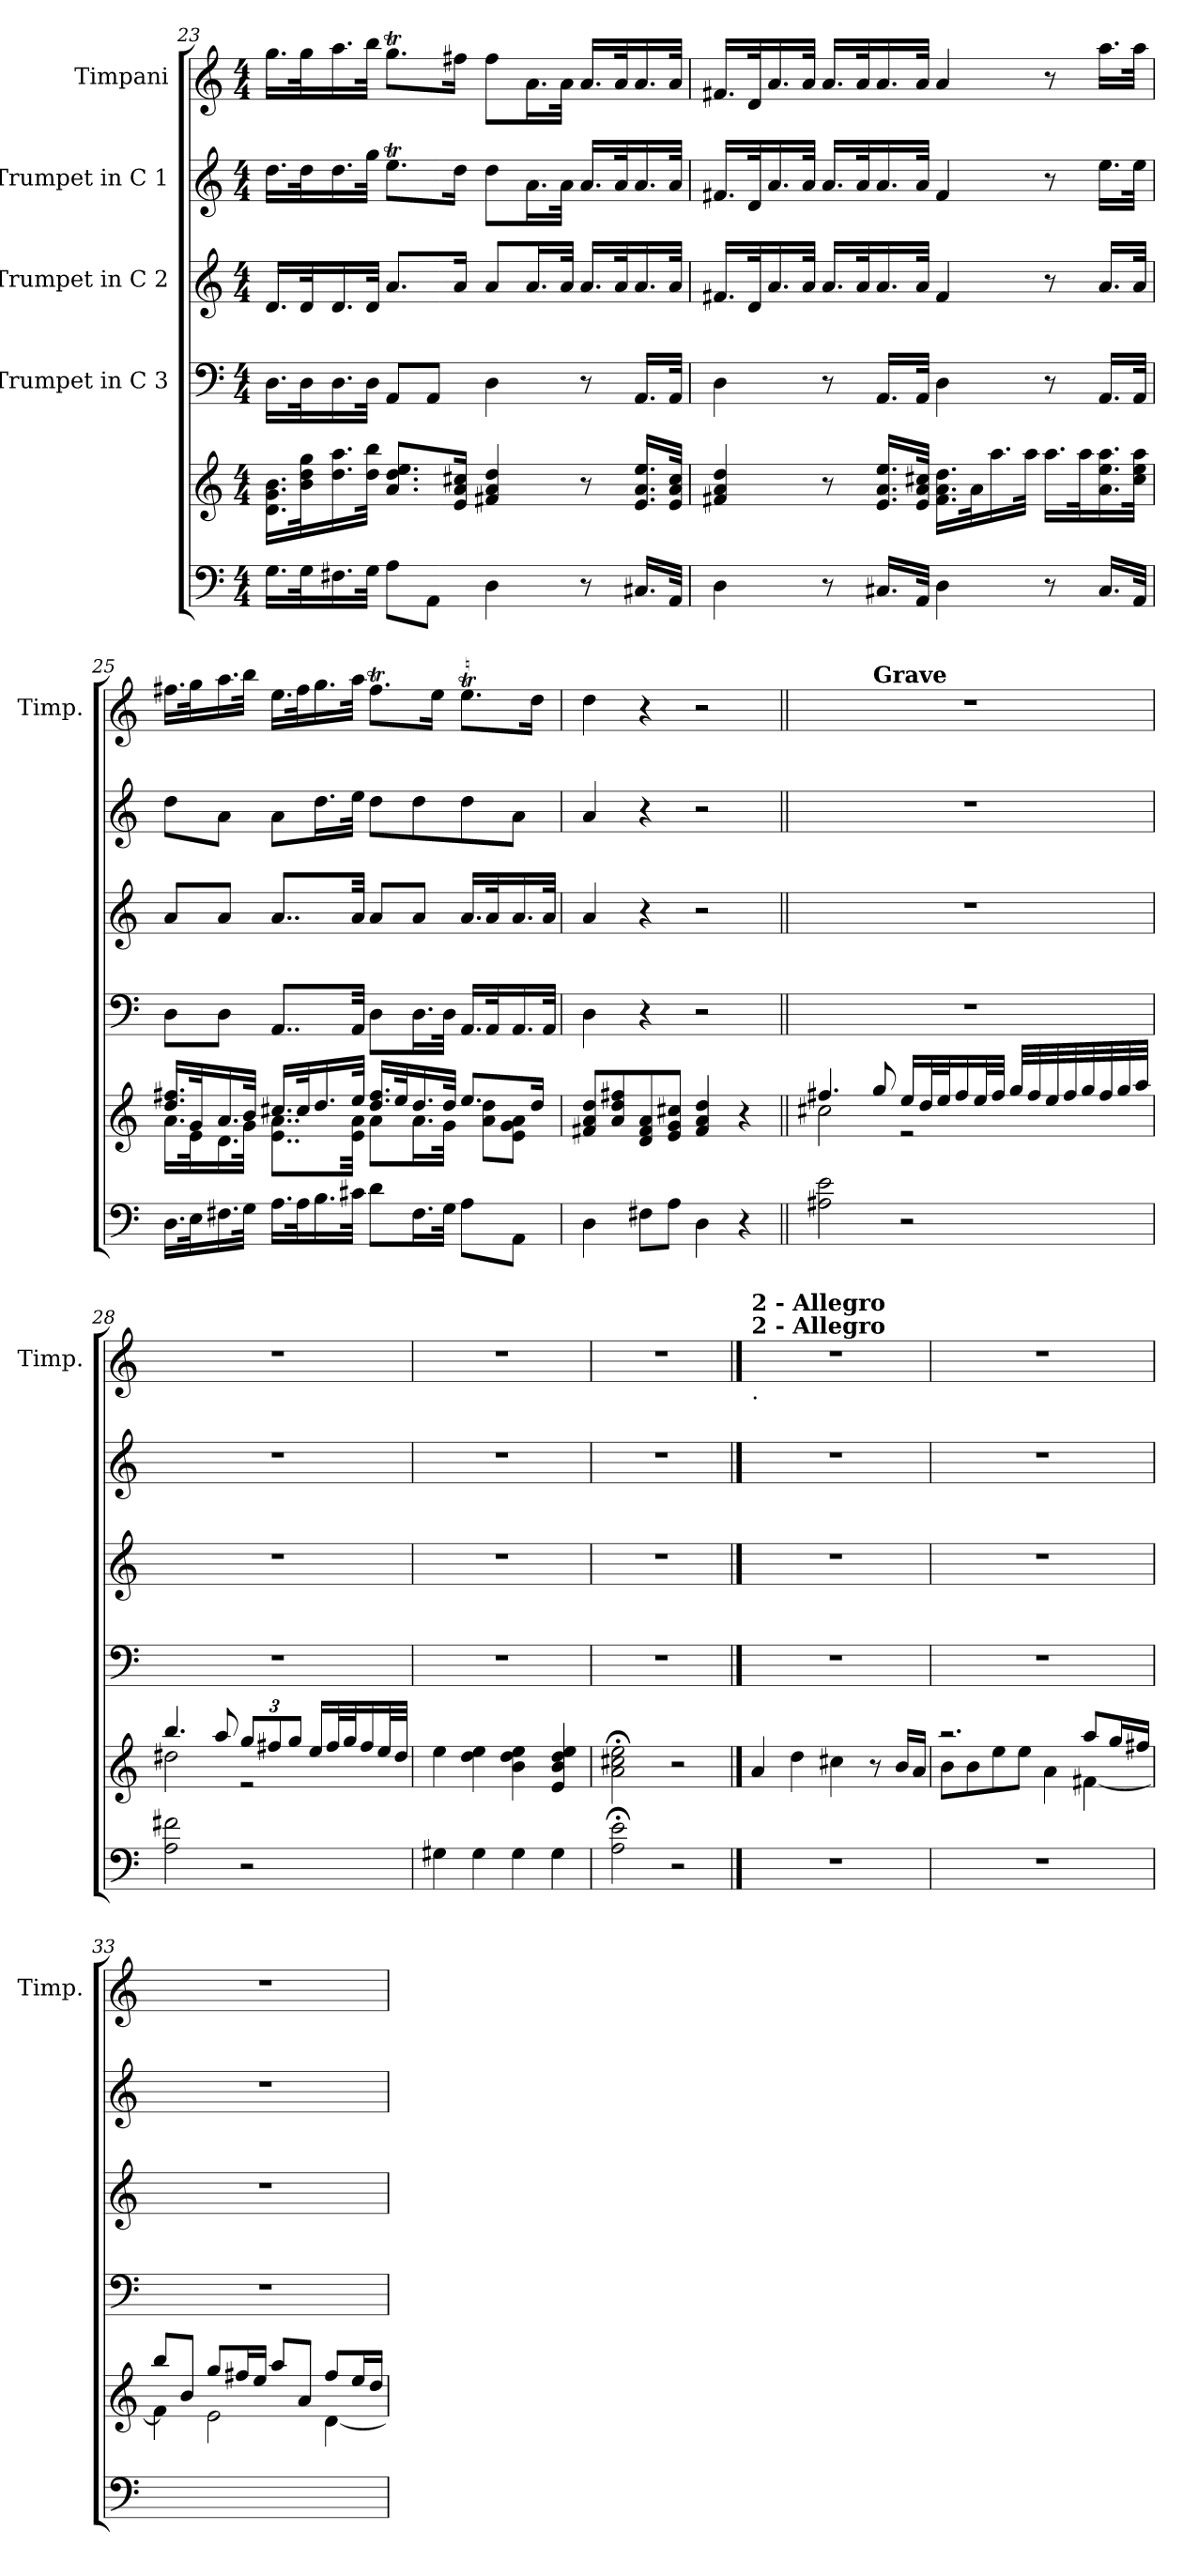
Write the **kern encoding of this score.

**kern	**kern	**kern	**kern	**kern	**kern
*part5	*part5	*part4	*part3	*part2	*part1
*staff6	*staff5	*staff4	*staff3	*staff2	*staff1
*	*	*I"Trumpet in C 3	*I"Trumpet in C 2	*I"Trumpet in C 1	*I"Timpani
*	*	*	*	*	*I'Timp.
*clefF4	*clefG2	*clefF4	*clefG2	*clefG2	*clefG2
*M4/4	*M4/4	*M4/4	*M4/4	*M4/4	*M4/4
=23	=23	=23	=23	=23	=23
16.G\LL	16.d\ 16.g\ 16.b\LL	16.D\LL	16.d/LL	16.dd\LL	16.gg\LL
32G\k	32b\ 32dd\ 32gg\k	32D\k	32d/k	32dd\k	32gg\k
16.F#\	16.dd\ 16.aa\	16.D\	16.d/	16.dd\	16.aa\
32G\JJk	32dd\ 32bb\JJk	32D\JJk	32d/JJk	32gg\JJk	32bb\JJk
8A\L	8.a/ 8.dd/ 8.ee/L	8AA/L	8.a/L	8.eet\L	8.ggT\L
8AA\J	.	8AA/J	.	.	.
.	16e/ 16a/ 16cc#/Jk	.	16a/Jk	16dd\Jk	16ff#\Jk
4D\	4f#/ 4a/ 4dd/	4D\	8a/L	8dd\L	8ff#\L
.	.	.	16.a/L	16.a\L	16.a\L
.	.	.	32a/JJk	32a\JJk	32a\JJk
8r	8r	8r	16.a/LL	16.a/LL	16.a/LL
.	.	.	32a/k	32a/k	32a/k
16.C#/LL	16.e/ 16.a/ 16.ee/LL	16.AA/LL	16.a/	16.a/	16.a/
32AA/JJk	32e/ 32a/ 32cc#/JJk	32AA/JJk	32a/JJk	32a/JJk	32a/JJk
!!LO:PB:g=z
=24	=24	=24	=24	=24	=24
4D\	4f#/ 4a/ 4dd/	4D\	16.f#/LL	16.f#/LL	16.f#/LL
.	.	.	32d/k	32d/k	32d/k
.	.	.	16.a/	16.a/	16.a/
.	.	.	32a/JJk	32a/JJk	32a/JJk
8r	8r	8r	16.a/LL	16.a/LL	16.a/LL
.	.	.	32a/k	32a/k	32a/k
16.C#/LL	16.e/ 16.a/ 16.ee/LL	16.AA/LL	16.a/	16.a/	16.a/
32AA/JJk	32e/ 32a/ 32cc#/JJk	32AA/JJk	32a/JJk	32a/JJk	32a/JJk
4D\	16.f#\ 16.a\ 16.dd\LL	4D\	4f#/	4f#/	4a/
.	32a\k	.	.	.	.
.	16.aa\	.	.	.	.
.	32aa\JJk	.	.	.	.
8r	16.aa\LL	8r	8r	8r	8r
.	32aa\k	.	.	.	.
16.C#/LL	16.a\ 16.ee\ 16.aa\	16.AA/LL	16.a/LL	16.ee\LL	16.aa\LL
32AA/JJk	32cc#\ 32ee\ 32aa\JJk	32AA/JJk	32a/JJk	32ee\JJk	32aa\JJk
=25	=25	=25	=25	=25	=25
*	*^	*	*	*	*
16.D\LL	16.dd/ 16.ff#/LL	16.a\LL	8D\L	8a/L	8dd\L	16.ff#\LL
32E\k	32g/k	32e\k	.	.	.	32gg\k
16.F#\	16.a/	16.d\	8D\J	8a/J	8a\J	16.aa\
32G\JJk	32b/JJk	32g\JJk	.	.	.	32bb\JJk
16.A\LL	16.cc#/LL	8..e\ 8..a\L	8..AA/L	8..a/L	8a\L	16.ee\LL
32A\k	32cc#/k	.	.	.	.	32ff#\k
16.B\	16.dd/	.	.	.	16.dd\L	16.gg\
32c#\JJk	32ee/JJk	32e\ 32a\Jkk	32AA/Jkk	32a/Jkk	32ee\JJk	32aa\JJk
8d\L	16.dd/ 16.ff#/LL	8a\L	8D\L	8a/L	8dd\L	8.ff#t\L
.	32ee/k	.	.	.	.	.
16.F#\L	16.dd/	16.a\L	16.D\L	8a/J	8dd\	.
.	.	.	.	.	.	16ee\Jk
32G\JJk	32dd/JJk	32g\JJk	32D\JJk	.	.	.
8A\L	8.ee/L	8a\ 8dd\L	16.AA/LL	16.a/LL	8dd\	8.eet\L
.	.	.	32AA/k	32a/k	.	.
8AA\J	.	8e\ 8g\ 8a\J	16.AA/	16.a/	8a\J	.
.	16dd/Jk	.	.	.	.	16dd\Jk
.	.	.	32AA/JJk	32a/JJk	.	.
*	*v	*v	*	*	*	*
=26	=26	=26	=26	=26	=26
4D\	8f#/ 8a/ 8dd/L	4D\	4a/	4a/	4dd\
.	8a/ 8dd/ 8ff#/	.	.	.	.
8F#\L	8d/ 8f#/ 8a/	4r	4r	4r	4r
8A\J	8e/ 8g/ 8cc#/J	.	.	.	.
4D\	4f#/ 4a/ 4dd/	2r	2r	2r	2r
4r	4r	.	.	.	.
=27||	=27||	=27||	=27||	=27||	=27||
*	*^	*	*	*	*
!	!	!	!	!	!	!LO:TX:a:B:t=Grave
*	*	*	*	*	*	*^
2A#\ 2e\	4.ff#/	2cc#\	1r	1r	1r	1r	4.ryy
!	!	!	!	!	!	!	!LO:TX:a:B:t=Grave
.	8gg/	.	.	.	.	.	2ryy
2r	16ee/LL	2r	.	.	.	.	.
.	32dd/L	.	.	.	.	.	.
.	32ee/J	.	.	.	.	.	.
.	16ff#/	.	.	.	.	.	.
.	32ee/L	.	.	.	.	.	.
.	32ff#/JJJ	.	.	.	.	.	.
.	32gg/LLL	.	.	.	.	.	.
.	32ff#/	.	.	.	.	.	.
.	32ee/	.	.	.	.	.	.
.	32ff#/	.	.	.	.	.	.
.	32gg/	.	.	.	.	.	8ryy
.	32ff#/	.	.	.	.	.	.
.	32gg/	.	.	.	.	.	.
.	32aa/JJJ	.	.	.	.	.	.
*	*	*	*	*	*	*v	*v
=28	=28	=28	=28	=28	=28	=28
2A\ 2f#\	4.bb/	2dd#\	1r	1r	1r	1r
.	8aa/	.	.	.	.	.
2r	12gg/L	2r	.	.	.	.
.	12ff#/	.	.	.	.	.
.	12gg/J	.	.	.	.	.
.	16ee/LL	.	.	.	.	.
.	32ff#/L	.	.	.	.	.
.	32gg/J	.	.	.	.	.
.	16ff#/	.	.	.	.	.
.	32ee/L	.	.	.	.	.
.	32dd#/JJJ	.	.	.	.	.
*	*v	*v	*	*	*	*
=29	=29	=29	=29	=29	=29
4G#\	4ee\	1r	1r	1r	1r
4G#\	4dd\ 4ee\	.	.	.	.
4G#\	4b\ 4dd\ 4ee\	.	.	.	.
4G#\	4e/ 4b/ 4dd/ 4ee/	.	.	.	.
=30	=30	=30	=30	=30	=30
2A;<\ 2e;<\	2a;<\ 2cc#;<\ 2ee;<\	1r	1r	1r	1r
2r	2r	.	.	.	.
==31	==31	==31	==31	==31	==31
!	!	!	!	!	!LO:TX:a:B:t=2 - Allegro
!	!	!	!	!	!LO:TX:b:t=.
!	!	!	!	!	!LO:TX:a:B:t=2 - Allegro
1r	4a/	1r	1r	1r	1r
.	4dd\	.	.	.	.
.	4cc#\	.	.	.	.
.	8r	.	.	.	.
.	16b/LL	.	.	.	.
.	16a/JJ	.	.	.	.
!!LO:PB:g=z
=32	=32	=32	=32	=32	=32
*	*^	*	*	*	*
1r	2.r	8b\L	1r	1r	1r	1r
.	.	8b\	.	.	.	.
.	.	8ee\	.	.	.	.
.	.	8ee\J	.	.	.	.
.	.	4a\	.	.	.	.
.	8aa/L	[4f#\	.	.	.	.
.	16gg/L	.	.	.	.	.
.	16ff#/JJ	.	.	.	.	.
=33	=33	=33	=33	=33	=33	=33
1ryy	8bb/L	4f#\]	1r	1r	1r	1r
.	8b/J	.	.	.	.	.
.	8gg/L	2e\	.	.	.	.
.	16ff#/L	.	.	.	.	.
.	16ee/JJ	.	.	.	.	.
.	8aa/L	.	.	.	.	.
.	8a/J	.	.	.	.	.
.	8ff#/L	[4d\	.	.	.	.
.	16ee/L	.	.	.	.	.
.	16dd/JJ	.	.	.	.	.
*	*v	*v	*	*	*	*
=	=	=	=	=	=
*-	*-	*-	*-	*-	*-
